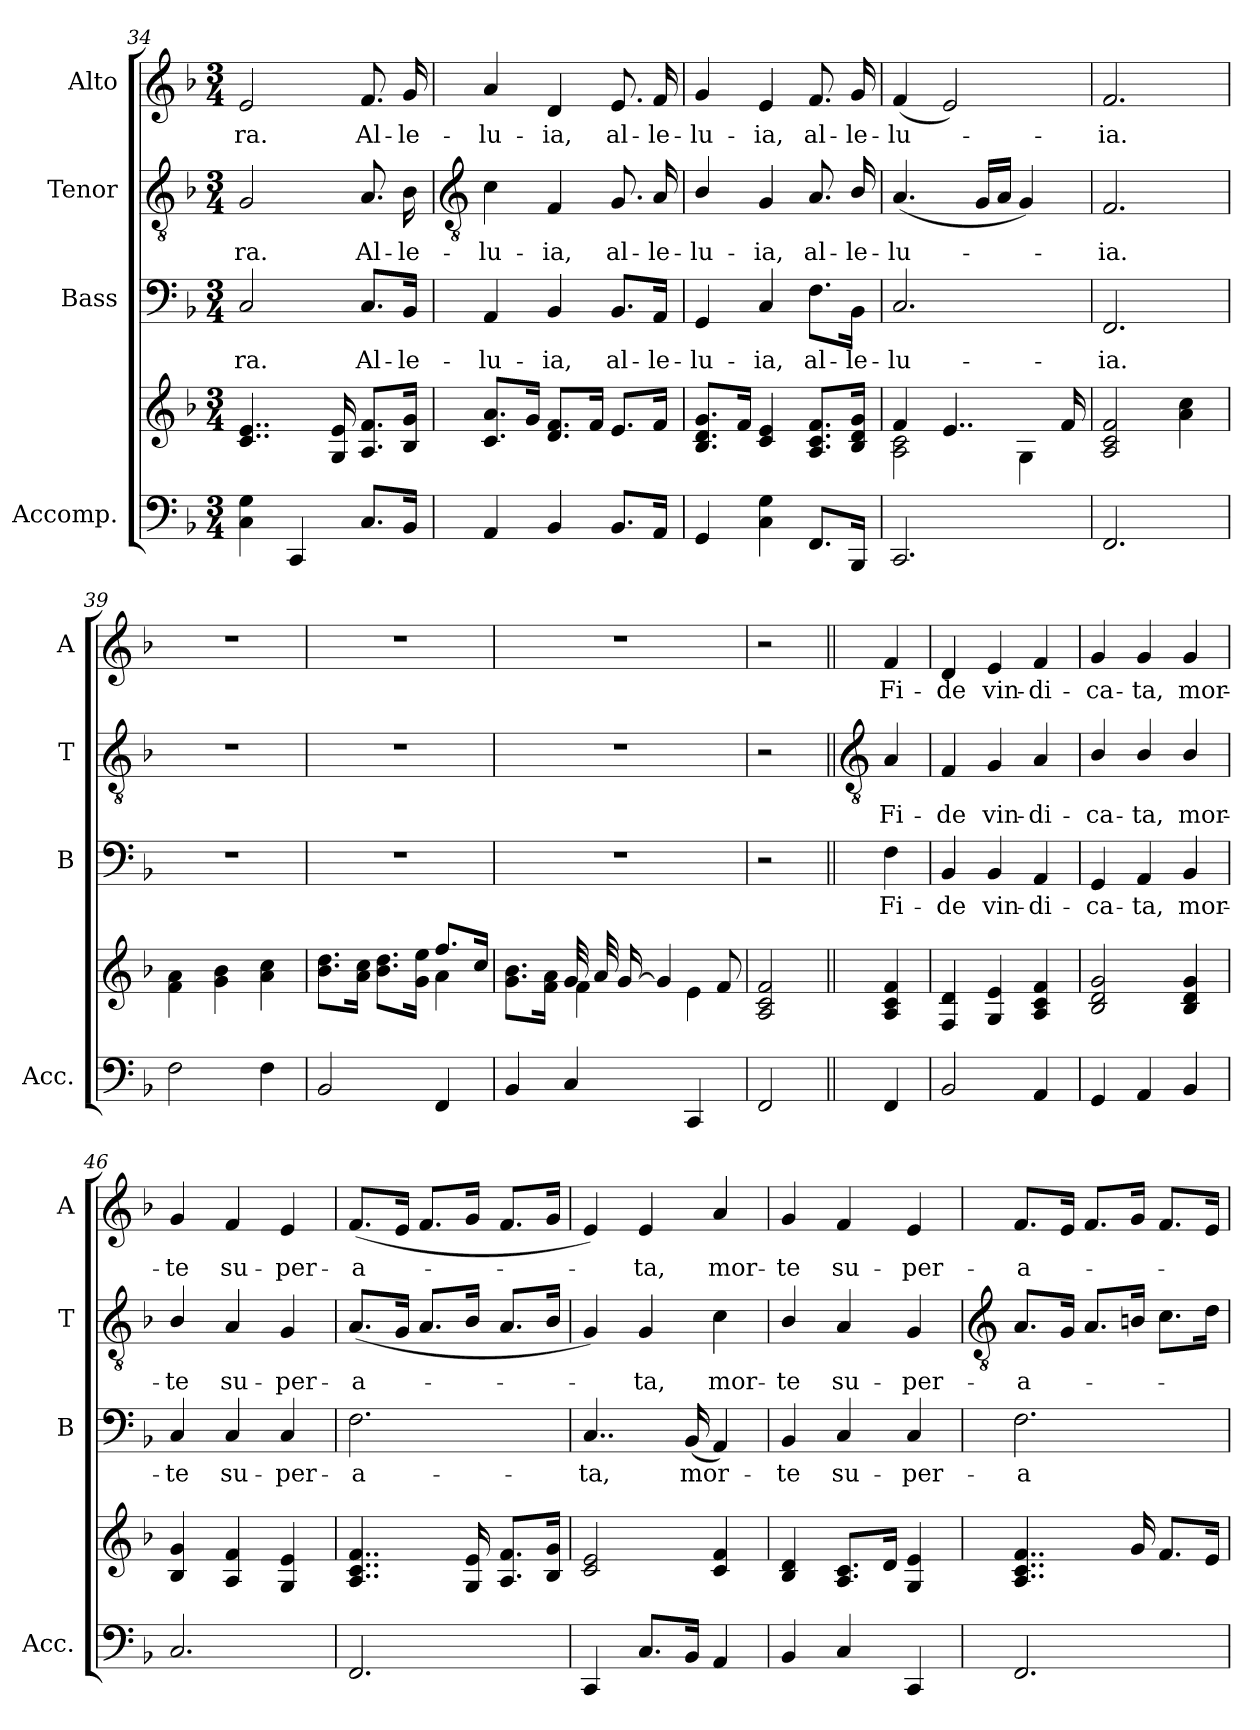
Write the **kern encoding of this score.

**kern	**kern	**kern	**text	**kern	**text	**kern	**text
*part4	*part4	*part3	*part3	*part2	*part2	*part1	*part1
*staff5	*staff4	*staff3	*staff3	*staff2	*staff2	*staff1	*staff1
*I"Accomp.	*	*I"Bass	*	*I"Tenor	*	*I"Alto	*
*I'Acc.	*	*I'B	*	*I'T	*	*I'A	*
*clefF4	*clefG2	*clefF4	*	*clefGv2	*	*clefG2	*
*k[b-]	*k[b-]	*k[b-]	*	*k[b-]	*	*k[b-]	*
*F:	*F:	*F:	*	*F:	*	*F:	*
*M3/4	*M3/4	*M3/4	*	*M3/4	*	*M3/4	*
=34	=34	=34	=34	=34	=34	=34	=34
*	*^	*	*	*	*	*	*
!	!	!LO:N:vis=1	!	!LO:LY:b	!	!LO:LY:b	!	!LO:LY:b
4C 4G	4..c/ 4..e/	2.ryy	2C	-ra.	2G	-ra.	2e	-ra.
4CC	.	.	.	.	.	.	.	.
.	16G/ 16e/	.	.	.	.	.	.	.
!	!	!	!	!LO:LY:b	!	!LO:LY:b	!	!LO:LY:b
8.CL	8.A/ 8.f/L	.	8.C/L	Al-	8.A	Al-	8.f	Al-
!	!	!	!	!LO:LY:b	!	!LO:LY:b	!	!LO:LY:b
16BB-J	16B-/ 16g/J	.	16BB-/Jk	-le-	16B-	-le-	16g	-le-
!!LO:LB:g=z
=35	=35	=35	=35	=35	=35	=35	=35	=35
*	*	*	*	*	*clefGv2	*	*	*
!	!	!LO:N:vis=1	!	!LO:LY:b	!	!LO:LY:b	!	!LO:LY:b
4AA	8.c/ 8.a/L	2.ryy	4AA	-lu-	4c	-lu-	4a	-lu-
.	16g/J	.	.	.	.	.	.	.
!	!	!	!	!LO:LY:b	!	!LO:LY:b	!	!LO:LY:b
4BB-	8.d/ 8.f/L	.	4BB-	-ia,	4F	-ia,	4d	-ia,
.	16f/J	.	.	.	.	.	.	.
!	!	!	!	!LO:LY:b	!	!LO:LY:b	!	!LO:LY:b
8.BB-L	8.e/L	.	8.BB-/L	al-	8.G	al-	8.e	al-
!	!	!	!	!LO:LY:b	!	!LO:LY:b	!	!LO:LY:b
16AAJ	16f/J	.	16AA/Jk	-le-	16A	-le-	16f	-le-
=36	=36	=36	=36	=36	=36	=36	=36	=36
!	!	!LO:N:vis=1	!	!LO:LY:b	!	!LO:LY:b	!	!LO:LY:b
4GG	8.B-/ 8.d/ 8.g/L	2.ryy	4GG	-lu-	4B-/	-lu-	4g	-lu-
.	16f/J	.	.	.	.	.	.	.
!	!	!	!	!LO:LY:b	!	!LO:LY:b	!	!LO:LY:b
4C 4G	4c/ 4e/	.	4C	-ia,	4G	-ia,	4e	-ia,
!	!	!	!	!LO:LY:b	!	!LO:LY:b	!	!LO:LY:b
8.FFL	8.A/ 8.c/ 8.f/L	.	8.F\L	al-	8.A	al-	8.f	al-
!	!	!	!	!LO:LY:b	!	!LO:LY:b	!	!LO:LY:b
16BBB-J	16B-/ 16d/ 16g/J	.	16BB-\Jk	-le-	16B-/	-le-	16g	-le-
=37	=37	=37	=37	=37	=37	=37	=37	=37
!	!	!	!	!LO:LY:b	!	!LO:LY:b	!	!LO:LY:b
2.CC	4f/	2A\ 2c\	2.C	-lu-	(<4.A	-lu-	(<4f	-lu-
.	4..e/	.	.	.	.	.	2e)	.
.	.	.	.	.	16GLL	.	.	.
.	.	.	.	.	16AJJ	.	.	.
.	.	4G\	.	.	4G)	.	.	.
.	16f/	.	.	.	.	.	.	.
=38	=38	=38	=38	=38	=38	=38	=38	=38
!	!	!	!	!LO:LY:b	!	!LO:LY:b	!	!LO:LY:b
2.FF	2A/ 2c/ 2f/	2ryy	2.FF	-ia.	2.F	ia.	2.f	ia.
.	4ryy	4a\ 4cc\	.	.	.	.	.	.
=39	=39	=39	=39	=39	=39	=39	=39	=39
!	!LO:N:vis=1	!	!LO:N:vis=1	!	!LO:N:vis=1	!	!LO:N:vis=1	!
2F	2.ryy	4f\ 4a\	2.r	.	2.r	.	2.r	.
.	.	4g\ 4b-\	.	.	.	.	.	.
4F	.	4a\ 4cc\	.	.	.	.	.	.
=40	=40	=40	=40	=40	=40	=40	=40	=40
!	!	!	!LO:N:vis=1	!	!LO:N:vis=1	!	!LO:N:vis=1	!
2BB-	2ryy	8.b-\ 8.dd\L	2.r	.	2.r	.	2.r	.
.	.	16a\ 16cc\J	.	.	.	.	.	.
.	.	8.b-\ 8.dd\L	.	.	.	.	.	.
.	.	16g\ 16ee\J	.	.	.	.	.	.
4FF	8.ff/L	4a\	.	.	.	.	.	.
.	16cc/J	.	.	.	.	.	.	.
=41	=41	=41	=41	=41	=41	=41	=41	=41
!	!	!	!LO:N:vis=1	!	!LO:N:vis=1	!	!LO:N:vis=1	!
4BB-	4ryy	8.g\ 8.b-\L	2.r	.	2.r	.	2.r	.
.	.	16f\ 16a\J	.	.	.	.	.	.
4C	32g/LLL	4f\	.	.	.	.	.	.
.	32a/	.	.	.	.	.	.	.
.	[16g/JJ	.	.	.	.	.	.	.
.	4g/]	.	.	.	.	.	.	.
4CC	.	4e\	.	.	.	.	.	.
.	8f/	.	.	.	.	.	.	.
=42	=42	=42	=42	=42	=42	=42	=42	=42
2FF	2A/ 2c/ 2f/	2ryy	2r	.	2r	.	2r	.
*	*v	*v	*	*	*	*	*	*
!!LO:LB:g=z
=43||	=43||	=43||	=43||	=43||	=43||	=43||	=43||
*	*	*	*	*clefGv2	*	*	*
*	*^	*	*	*	*	*	*
!	!	!	!	!LO:LY:b	!	!LO:LY:b	!	!LO:LY:b
*	*v	*v	*	*	*	*	*	*
4FF	4A 4c 4f	4F	Fi-	4A	Fi-	4f	Fi-
=44	=44	=44	=44	=44	=44	=44	=44
!	!	!	!LO:LY:b	!	!LO:LY:b	!	!LO:LY:b
2BB-	4F 4d	4BB-	-de	4F	-de	4d	-de
!	!	!	!LO:LY:b	!	!LO:LY:b	!	!LO:LY:b
.	4G 4e	4BB-	vin-	4G	vin-	4e	vin-
!	!	!	!LO:LY:b	!	!LO:LY:b	!	!LO:LY:b
4AA	4A 4c 4f	4AA	-di-	4A	-di-	4f	-di-
=45	=45	=45	=45	=45	=45	=45	=45
!	!	!	!LO:LY:b	!	!LO:LY:b	!	!LO:LY:b
4GG	2B- 2d 2g	4GG	-ca-	4B-/	-ca-	4g	-ca-
!	!	!	!LO:LY:b	!	!LO:LY:b	!	!LO:LY:b
4AA	.	4AA	-ta,	4B-/	-ta,	4g	-ta,
!	!	!	!LO:LY:b	!	!LO:LY:b	!	!LO:LY:b
4BB-	4B- 4d 4g	4BB-	mor-	4B-/	mor-	4g	mor-
=46	=46	=46	=46	=46	=46	=46	=46
!	!	!	!LO:LY:b	!	!LO:LY:b	!	!LO:LY:b
2.C	4B- 4g	4C	-te	4B-/	-te	4g	-te
!	!	!	!LO:LY:b	!	!LO:LY:b	!	!LO:LY:b
.	4A 4f	4C	su-	4A	su-	4f	su-
!	!	!	!LO:LY:b	!	!LO:LY:b	!	!LO:LY:b
.	4G 4e	4C	-per-	4G	-per-	4e	-per-
=47	=47	=47	=47	=47	=47	=47	=47
!	!	!	!LO:LY:b	!	!LO:LY:b	!	!LO:LY:b
2.FF	4..A 4..c 4..f	2.F	-a-	(<8.AL	-a-	(<8.fL	-a-
.	.	.	.	16GJ	.	16eJ	.
.	.	.	.	8.AL	.	8.fL	.
.	16G 16e	.	.	16B-J	.	16gJ	.
.	8.A 8.fL	.	.	8.AL	.	8.fL	.
.	16B- 16gJ	.	.	16B-J	.	16gJ	.
=48	=48	=48	=48	=48	=48	=48	=48
!	!	!	!LO:LY:b	!	!	!	!
4CC	2c 2e	4..C	-ta,	4G)	.	4e)	.
!	!	!	!	!	!LO:LY:b	!	!LO:LY:b
8.CL	.	.	.	4G	ta,	4e	ta,
!	!	!	!LO:LY:b	!	!	!	!
16BB-J	.	(<16BB-	mor-	.	.	.	.
!	!	!	!	!	!LO:LY:b	!	!LO:LY:b
4AA	4c 4f	4AA)	.	4c	mor-	4a	mor-
=49	=49	=49	=49	=49	=49	=49	=49
!	!	!	!LO:LY:b	!	!LO:LY:b	!	!LO:LY:b
4BB-	4B- 4d	4BB-	te	4B-/	-te	4g	-te
!	!	!	!LO:LY:b	!	!LO:LY:b	!	!LO:LY:b
4C	8.A 8.cL	4C	su-	4A	su-	4f	su-
.	16dJ	.	.	.	.	.	.
!	!	!	!LO:LY:b	!	!LO:LY:b	!	!LO:LY:b
4CC	4G 4e	4C	-per-	4G	-per-	4e	-per-
!!LO:LB:g=z
=50	=50	=50	=50	=50	=50	=50	=50
*	*	*	*	*clefGv2	*	*	*
*	*^	*	*	*	*	*	*
!	!	!LO:N:vis=1	!	!LO:LY:b	!	!LO:LY:b	!	!LO:LY:b
2.FF	4..A/ 4..c/ 4..f/	2.ryy	2.F	-a-	8.AL	-a-	8.fL	-a-
.	.	.	.	.	16GJ	.	16eJ	.
.	.	.	.	.	8.AL	.	8.fL	.
.	16g/	.	.	.	16BnJ	.	16gJ	.
.	8.f/L	.	.	.	8.cL	.	8.fL	.
.	16e/J	.	.	.	16dJ	.	16eJ	.
*	*v	*v	*	*	*	*	*	*
=	=	=	=	=	=	=	=
*-	*-	*-	*-	*-	*-	*-	*-
